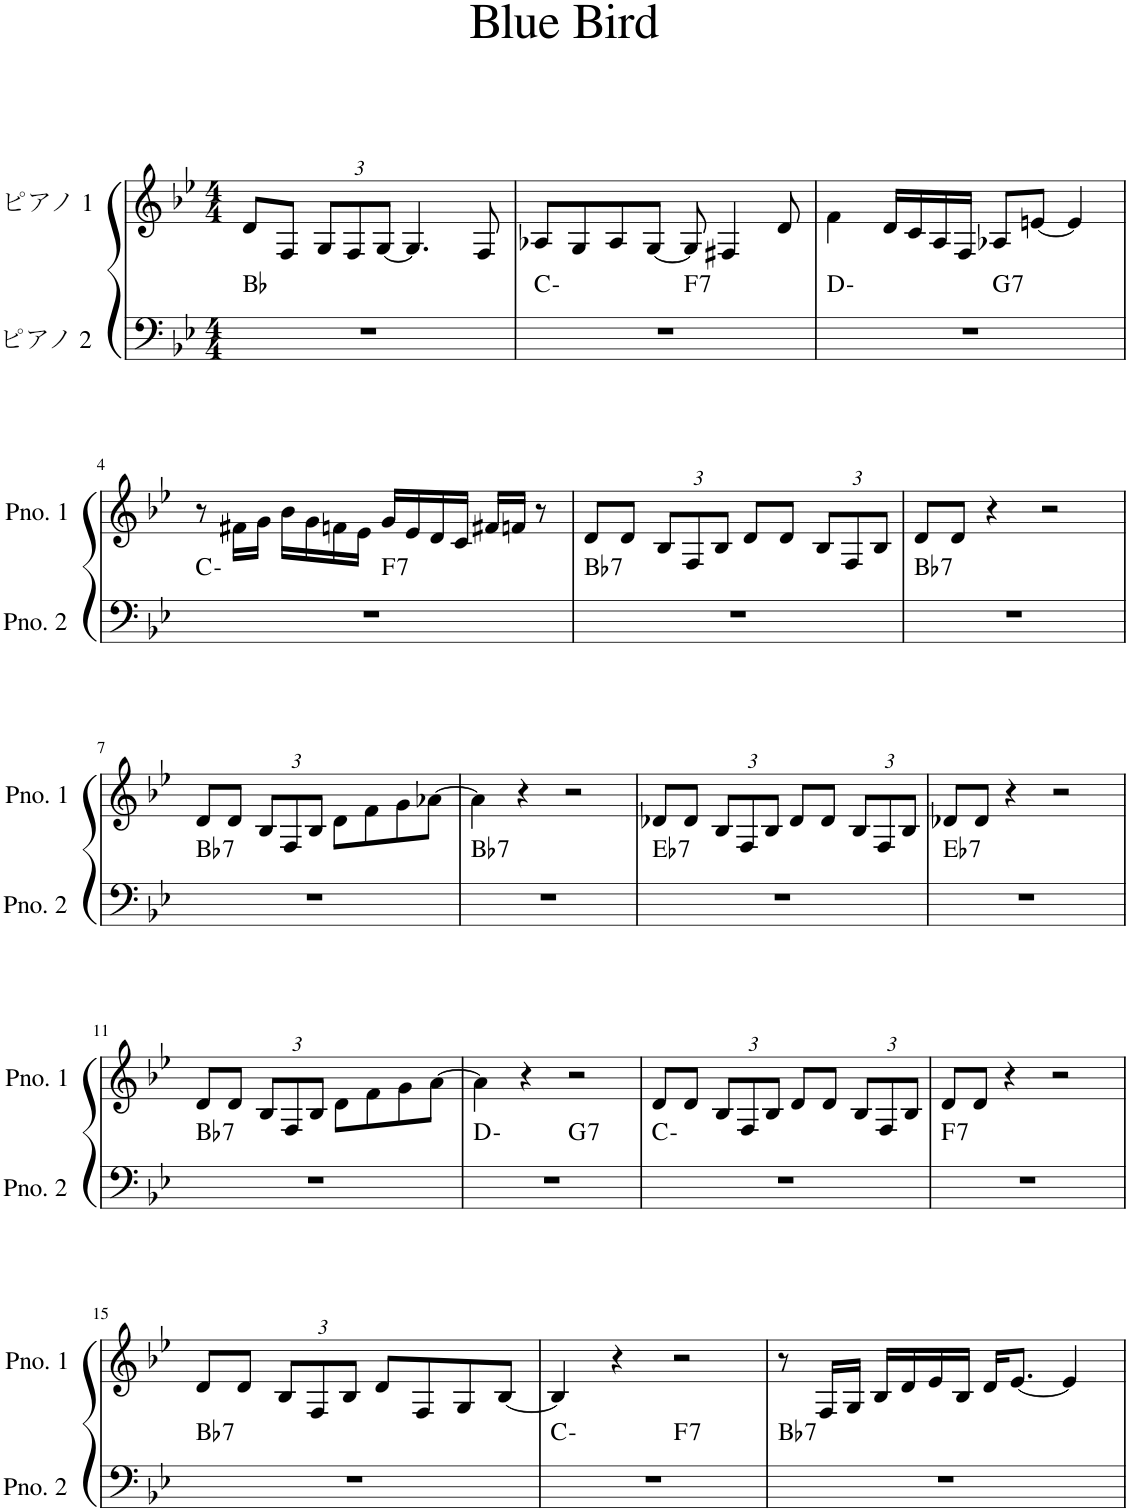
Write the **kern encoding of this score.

**kern	**harte	**kern
*part2	*part2	*part1
*staff2	*	*staff1
*I"ピアノ 2	*	*I"ピアノ 1
*clefF4	*	*clefG2
*k[b-e-]	*	*k[b-e-]
*M4/4	*	*M4/4
=1	=1	=1
1r	Bb:maj	8d/L
.	.	8F/J
*	*	*Xbrackettup
.	.	12G/L
.	.	12F/
.	.	[12G/J
.	.	4.G/]
.	.	8F/
=2	=2	=2
*^	*	*
1r	2ryy	C:min	8A-X/L
.	.	.	8G/
.	.	.	8A-/
.	.	.	[8G/J
!	!	!LO:H:kt=7	!
.	2ryy	F:7	8G/]
.	.	.	4F#X/
.	.	.	8d/
=3	=3	=3	=3
1r	2ryy	D:min	4f\
.	.	.	16d/LL
.	.	.	16c/
.	.	.	16A/
.	.	.	16F/JJ
!	!	!LO:H:kt=7	!
.	2ryy	G:7	8A-X/L
.	.	.	[8en/J
.	.	.	4e/]
!!LO:LB:g=z
=4	=4	=4	=4
1r	2ryy	C:min	8r
.	.	.	16f#X\LL
.	.	.	16g\JJ
.	.	.	16b-\LL
.	.	.	16g\
.	.	.	16fn\
.	.	.	16e-\JJ
!	!	!LO:H:kt=7	!
.	2ryy	F:7	16g/LL
.	.	.	16e-/
.	.	.	16d/
.	.	.	16c/JJ
.	.	.	16f#X/LL
.	.	.	16fn/JJ
.	.	.	8r
=5	=5	=5	=5
!	!	!LO:H:kt=7	!
*v	*v	*	*
1r	Bb:7	8d/L
.	.	8d/J
.	.	12B-/L
.	.	12F/
.	.	12B-/J
.	.	8d/L
.	.	8d/J
.	.	12B-/L
.	.	12F/
.	.	12B-/J
=6	=6	=6
!	!LO:H:kt=7	!
1r	Bb:7	8d/L
.	.	8d/J
.	.	4r
.	.	2r
!!LO:LB:g=z
=7	=7	=7
!	!LO:H:kt=7	!
1r	Bb:7	8d/L
.	.	8d/J
.	.	12B-/L
.	.	12F/
.	.	12B-/J
.	.	8d\L
.	.	8f\
.	.	8g\
.	.	[8a-X\J
=8	=8	=8
!	!LO:H:kt=7	!
1r	Bb:7	4a-\]
.	.	4r
.	.	2r
=9	=9	=9
!	!LO:H:kt=7	!
1r	Eb:7	8d-X/L
.	.	8d-/J
.	.	12B-/L
.	.	12F/
.	.	12B-/J
.	.	8d-/L
.	.	8d-/J
.	.	12B-/L
.	.	12F/
.	.	12B-/J
=10	=10	=10
!	!LO:H:kt=7	!
1r	Eb:7	8d-X/L
.	.	8d-/J
.	.	4r
.	.	2r
!!LO:LB:g=z
=11	=11	=11
!	!LO:H:kt=7	!
1r	Bb:7	8d/L
.	.	8d/J
.	.	12B-/L
.	.	12F/
.	.	12B-/J
.	.	8d\L
.	.	8f\
.	.	8g\
.	.	[8a\J
=12	=12	=12
*^	*	*
1r	2ryy	D:min	4a\]
.	.	.	4r
!	!	!LO:H:kt=7	!
.	2ryy	G:7	2r
*v	*v	*	*
=13	=13	=13
1r	C:min	8d/L
.	.	8d/J
.	.	12B-/L
.	.	12F/
.	.	12B-/J
.	.	8d/L
.	.	8d/J
.	.	12B-/L
.	.	12F/
.	.	12B-/J
=14	=14	=14
!	!LO:H:kt=7	!
1r	F:7	8d/L
.	.	8d/J
.	.	4r
.	.	2r
!!LO:LB:g=z
=15	=15	=15
!	!LO:H:kt=7	!
1r	Bb:7	8d/L
.	.	8d/J
.	.	12B-/L
.	.	12F/
.	.	12B-/J
.	.	8d/L
.	.	8F/
.	.	8G/
.	.	[8B-/J
=16	=16	=16
*^	*	*
1r	2ryy	C:min	4B-/]
.	.	.	4r
!	!	!LO:H:kt=7	!
.	2ryy	F:7	2r
=17	=17	=17	=17
!	!	!LO:H:kt=7	!
*v	*v	*	*
1r	Bb:7	8r
.	.	16F/LL
.	.	16G/JJ
.	.	16B-/LL
.	.	16d/
.	.	16e-/
.	.	16B-/JJ
.	.	16d/KL
.	.	[8.e-/J
.	.	4e-/]
=	=	=
*-	*-	*-
